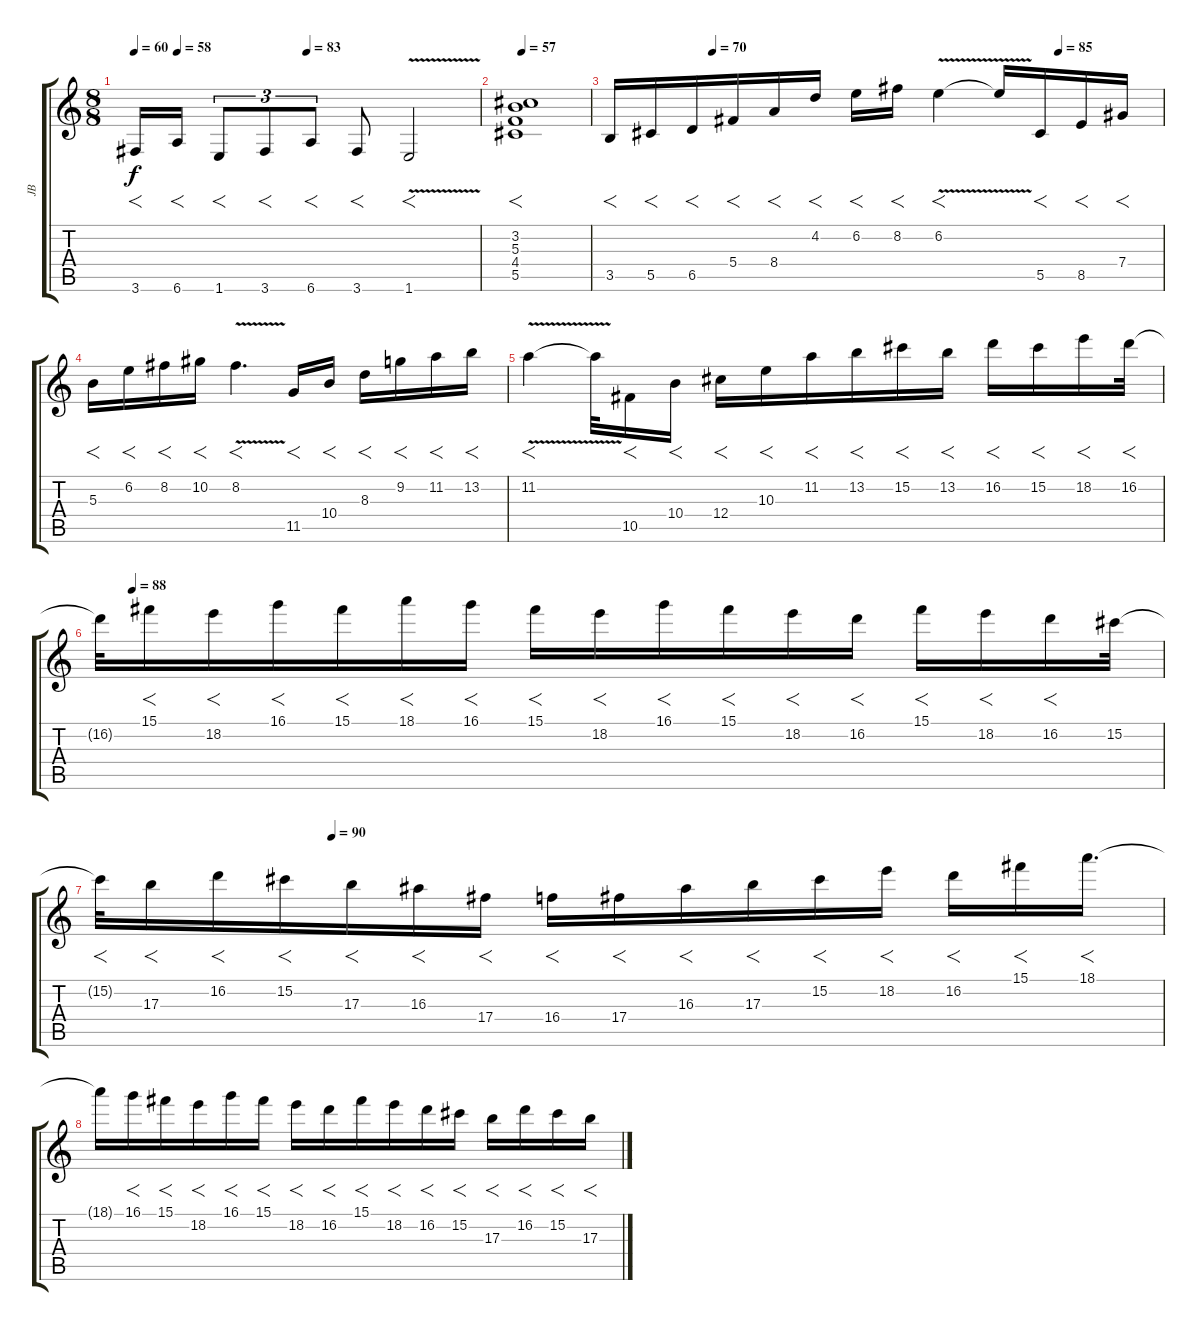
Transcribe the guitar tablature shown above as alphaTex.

\track ("JB" "JB") {instrument electricguitarclean}
\staff {score tabs}
\tuning (Eb4 Bb3 Gb3 Db3 Ab2 Eb2) {hide}
\ts (8 8)
\tempo 60
\tempo (58 0.125)
\tempo (83 0.5)
\clef g2
\ks c
3.6.16{f dy f} 6.6.16{f} 1.6.8{f tu (3 2)} 3.6.8{f tu (3 2)} 6.6.8{f tu (3 2)} 3.6.8{f} 1.6{v}.2{f} |
\tempo 57
(3.2 5.3 4.4 5.5).1{f} |
\tempo (70 0.1875)
\tempo (85 0.8125)
3.5.16{f} 5.5.16{f} 6.5.16{f} 5.4.16{f} 8.4.16{f} 4.2.16{f} 6.2.16{f} 8.2.16{f} 6.2{v}.4{f} 6.2{t}.16 5.5.16{f} 8.5.16{f} 7.4.16{f} |
5.3.16{f} 6.2.16{f} 8.2.16{f} 10.2.16{f} 8.2{v}.4{f d} 11.5.16{f} 10.4.16{f} 8.3.16{f} 9.2.16{f} 11.2.16{f} 13.2.16{f} |
11.2{v}.4{f} 11.2{t}.32 10.5.16{f} 10.4.16{f} 12.4.16{f} 10.3.16{f} 11.2.16{f} 13.2.16{f} 15.2.16{f} 13.2.16{f} 16.2.16{f} 15.2.16{f} 18.2.16{f} 16.2.32{f} |
\tempo (88 0.03125)
16.2{t}.32 15.1.16{f volume 16} 18.2.16{f} 16.1.16{f} 15.1.16{f} 18.1.16{f} 16.1.16{f} 15.1.16{f} 18.2.16{f} 16.1.16{f} 15.1.16{f} 18.2.16{f} 16.2.16{f} 15.1.16{f} 18.2.16{f} 16.2.16{f} 15.2.32 |
\tempo (90 0.21875)
15.2{t}.32{f} 17.3.16{f} 16.2.16{f} 15.2.16{f} 17.3.16{f} 16.3.16{f} 17.4.16{f} 16.4.16{f} 17.4.16{f} 16.3.16{f} 17.3.16{f} 15.2.16{f} 18.2.16{f} 16.2.16{f} 15.1.16{f} 18.1.16{f d} |
18.1{t}.16 16.1.16{f} 15.1.16{f} 18.2.16{f} 16.1.16{f} 15.1.16{f} 18.2.16{f} 16.2.16{f} 15.1.16{f} 18.2.16{f} 16.2.16{f} 15.2.16{f} 17.3.16{f} 16.2.16{f} 15.2.16{f} 17.3.16{f}
